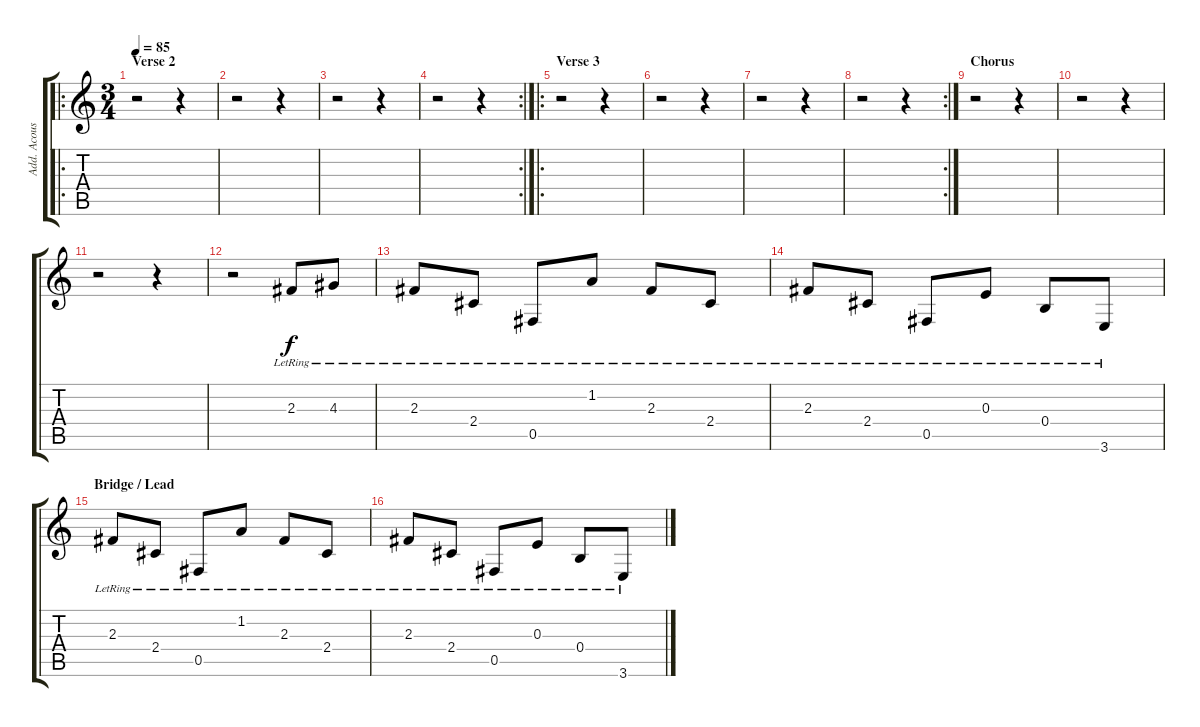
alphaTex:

\track ("Add. Acoustic" "Add. Acous") {instrument acousticguitarsteel}
\staff {score tabs}
\tuning (Db4 Ab3 E3 B2 Gb2 Db2) {hide}
\ro
\ts (3 4)
\section ("" "Verse 2")
\tempo 85
\clef g2
\ks c
r.2{dy f} r.4 |
r.2 r.4 |
r.2 r.4 |
\rc 2
r.2 r.4 |
\ro
\section ("" "Verse 3")
r.2 r.4 |
r.2 r.4 |
r.2 r.4 |
\rc 2
r.2 r.4 |
\section ("" "Chorus")
r.2 r.4 |
r.2 r.4 |
r.2 r.4 |
r.2 2.3{lr}.8 4.3{lr}.8 |
2.3{lr}.8 2.4{lr}.8 0.5{lr}.8 1.2{lr}.8 2.3{lr}.8 2.4{lr}.8 |
2.3{lr}.8 2.4{lr}.8 0.5{lr}.8 0.3{lr}.8 0.4{lr}.8 3.6{lr}.8 |
\section ("" "Bridge / Lead")
2.3{lr}.8 2.4{lr}.8 0.5{lr}.8 1.2{lr}.8 2.3{lr}.8 2.4{lr}.8 |
2.3{lr}.8 2.4{lr}.8 0.5{lr}.8 0.3{lr}.8 0.4{lr}.8 3.6{lr}.8
